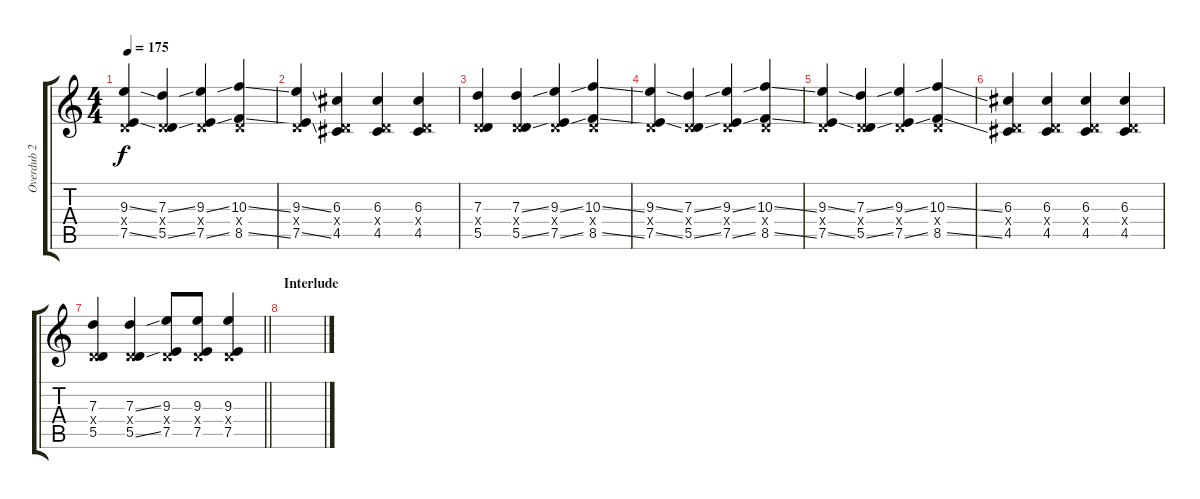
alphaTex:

\track ("Overdub 2" "Overdub 2") {instrument distortionguitar}
\staff {score tabs}
\tuning (E4 B3 G3 D3 A2 D2) {hide}
\ts (4 4)
\tempo 175
\clef g2
\ks c
(9.3{ss} 0.4{x} 7.5{ss}).4{dy f} (7.3{ss} 0.4{x} 5.5{ss}).4 (9.3{ss} 0.4{x} 7.5{ss}).4 (10.3{ss} 0.4{x} 8.5{ss}).4 |
(9.3{ss} 0.4{x} 7.5{ss}).4 (6.3 0.4{x} 4.5).4 (6.3 0.4{x} 4.5).4 (6.3 0.4{x} 4.5).4 |
(7.3 0.4{x} 5.5).4 (7.3{ss} 0.4{x} 5.5{ss}).4 (9.3{ss} 0.4{x} 7.5{ss}).4 (10.3{ss} 0.4{x} 8.5{ss}).4 |
(9.3{ss} 0.4{x} 7.5{ss}).4 (7.3{ss} 0.4{x} 5.5{ss}).4 (9.3{ss} 0.4{x} 7.5{ss}).4 (10.3{ss} 0.4{x} 8.5{ss}).4 |
(9.3{ss} 0.4{x} 7.5{ss}).4 (7.3{ss} 0.4{x} 5.5{ss}).4 (9.3{ss} 0.4{x} 7.5{ss}).4 (10.3{ss} 0.4{x} 8.5{ss}).4 |
(6.3 0.4{x} 4.5).4 (6.3 0.4{x} 4.5).4 (6.3 0.4{x} 4.5).4 (6.3 0.4{x} 4.5).4 |
\barLineRight lightlight
(7.3 0.4{x} 5.5).4 (7.3{ss} 0.4{x} 5.5{ss}).4 (9.3 0.4{x} 7.5).8 (9.3 0.4{x} 7.5).8 (9.3 0.4{x} 7.5).4 |
\section ("" "Interlude")
